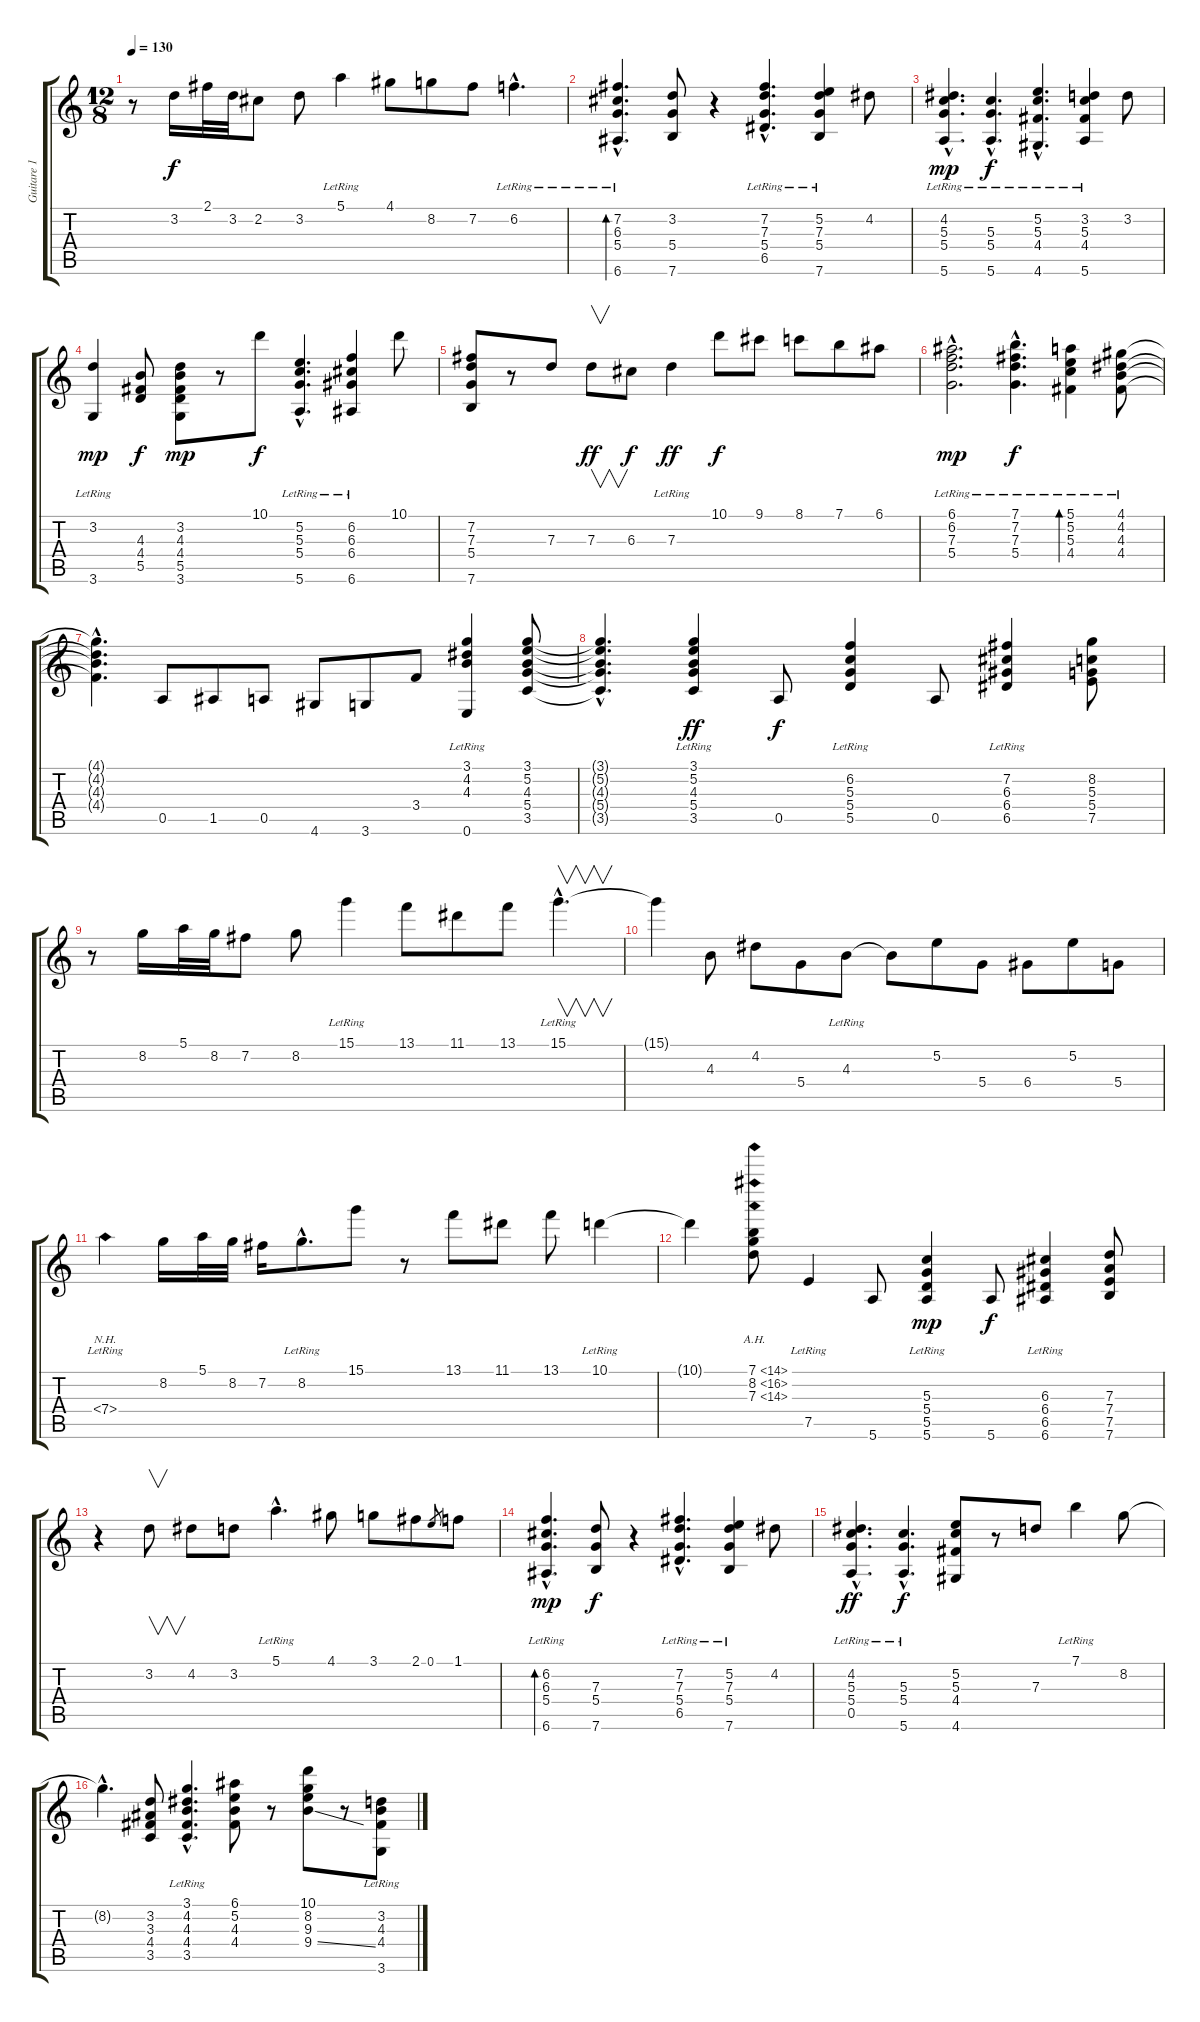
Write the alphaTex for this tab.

\track ("Guitare 1" "Guitare 1") {instrument acousticguitarsteel}
\staff {score tabs}
\tuning (E4 B3 G3 D3 A2 E2) {hide}
\ts (12 8)
\tempo 130
\clef g2
\ks c
r.8{dy f} 3.2.16 2.1.32 3.2.32 2.2.8 3.2.8 5.1{lr}.4 4.1.8 8.2.8 7.2.8 6.2{hac lr}.4{d} |
(7.2{hac} 6.3{hac} 5.4{hac} 6.6{hac lr}).4{d bd 240} (3.2 5.4 7.6).8 r.4 (7.2{hac} 7.3{hac} 5.4{hac} 6.5{hac lr}).4{d} (5.2 7.3 5.4 7.6{lr}).4 4.2.8 |
(4.2{hac} 5.3{hac} 5.4{hac} 5.6{hac lr}).4{d dy mp} (5.3{hac} 5.4{hac} 5.6{hac lr}).4{d dy f} (5.2{hac} 5.3{hac} 4.4{hac} 4.6{hac lr}).4{d} (3.2 5.3 4.4 5.6{lr}).4 3.2.8 |
(3.2 3.6{lr}).4{dy mp} (4.3 4.4 5.5).8{dy f} (3.2 4.3 4.4 5.5 3.6).8{dy mp} r.8 10.1.8{dy f} (5.2{hac} 5.3{hac} 5.4{hac} 5.6{hac lr}).4{d} (6.2 6.3 6.4 6.6{lr}).4 10.1.8 |
(7.2 7.3 5.4 7.6).8 r.8 7.3.8 7.3.8{v dy ff} 6.3.8{dy f} 7.3{lr}.4{dy ff} 10.1.8{dy f} 9.1.8 8.1.8 7.1.8 6.1.8 |
(6.1{hac} 6.2{hac lr} 7.3{hac lr} 5.4{hac lr}).2{d dy mp} (7.1{hac} 7.2{hac} 7.3{hac} 5.4{hac lr}).4{d dy f} (5.1 5.2 5.3 4.4{lr}).4{bd 120} (4.1{lr} 4.2 4.3{lr} 4.4{lr}).8 |
(4.1{hac t} 4.2{hac t} 4.3{hac t} 4.4{hac t}).4{d} 0.5.8 1.5.8 0.5.8 4.6.8 3.6.8 3.4.8 (3.1 4.2 4.3 0.6{lr}).4 (3.1 5.2 4.3 5.4 3.5).8 |
(3.1{hac t} 5.2{hac t} 4.3{hac t} 5.4{hac t} 3.5{hac t}).4{d} (3.1 5.2 4.3 5.4 3.5{lr}).4{dy ff} 0.5.8{dy f} (6.2 5.3 5.4 5.5{lr}).4 0.5.8 (7.2 6.3 6.4 6.5{lr}).4 (8.2 5.3 5.4 7.5).8 |
r.8 8.2.16 5.1.32 8.2.32 7.2.8 8.2.8 15.1{lr}.4 13.1.8 11.1.8 13.1.8 15.1{hac lr}.4{v d} |
15.1{t}.4 4.3.8 4.2.8 5.4.8 4.3{lr}.8 4.3{t}.8 5.2.8 5.4.8 6.4.8 5.2.8 5.4.8 |
7.4{nh lr}.4 8.2.16 5.1.32 8.2.32 7.2.16 8.2{hac lr}.8{d} 15.1.8 r.8 13.1.8 11.1.8 13.1.8 10.1{lr}.4 |
10.1{t}.4 (7.1{ah 7} 8.2{ah 8} 7.3{ah 7}).8 7.5{lr}.4 5.6.8 (5.3 5.4{lr} 5.5{lr} 5.6).4{dy mp} 5.6.8{dy f} (6.3 6.4 6.5 6.6{lr}).4 (7.3 7.4 7.5 7.6).8 |
r.4 3.2.8{v} 4.2.8 3.2.8 5.1{hac lr}.4{d} 4.1.8 3.1.8 2.1.8 0.1.8{gr} 1.1.8 |
(6.2{hac} 6.3{hac} 5.4{hac} 6.6{hac lr}).4{d bd 120 dy mp} (7.3 5.4 7.6).8{dy f} r.4 (7.2{hac} 7.3{hac} 5.4{hac} 6.5{hac lr}).4{d} (5.2 7.3 5.4 7.6{lr}).4 4.2.8 |
(4.2{hac} 5.3{hac} 5.4{hac} 0.5{hac lr}).4{d dy ff} (5.3{hac} 5.4{hac} 5.6{hac lr}).4{d dy f} (5.2 5.3 4.4 4.6).8 r.8 7.3.8 7.1{lr}.4 8.2.8 |
8.2{hac t}.4{d} (3.2 3.3 4.4 3.5).8 (3.1{hac} 4.2{hac} 4.3{hac} 4.4{hac} 3.5{hac lr}).4{d} (6.1 5.2 4.3 4.4).8 r.8 (10.1 8.2 9.3 9.4{ss}).8 r.8 (3.2{lr} 4.3{lr} 4.4{lr} 3.6{lr}).8
